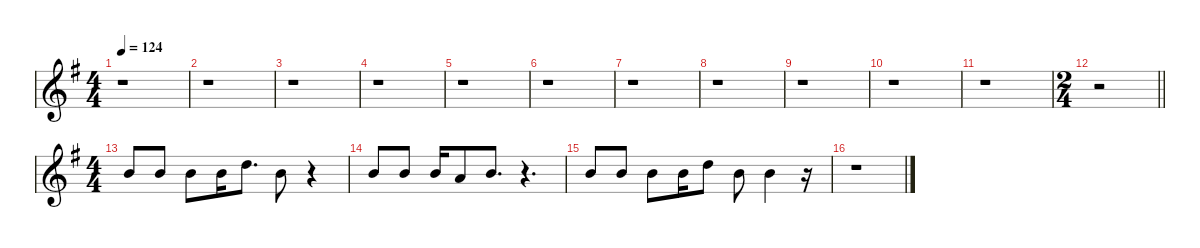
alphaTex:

\defaultSystemsLayout 4
\hideDynamics
\bracketExtendMode nobrackets
\singleTrackTrackNamePolicy hidden
\multiTrackTrackNamePolicy hidden
\otherSystemsTrackNameOrientation horizontal
\track ("Vocal" "harm.") {defaultSystemsLayout 4 mute instrument harmonica}
\staff {score}
\tuning (B3 G3 D3 A2 E2)
\ts (4 4)
\tempo 124
\clef g2
\ks eminor
r.1{dy fff beam Down} |
r.1{beam Down} |
r.1{beam Down} |
r.1{beam Down} |
r.1{beam Down} |
r.1{beam Down} |
r.1{beam Down} |
r.1{beam Down} |
r.1{beam Down} |
r.1{beam Down} |
r.1{beam Down} |
\ts (2 4)
\beaming (8 2 2)
\barLineRight lightlight
r.2{beam Down} |
\ts (4 4)
\beaming (8 2 2 2 2)
12.1{acc forcenatural}.8{beam Up} 12.1{acc forcenatural}.8{beam Up} 12.1{acc forcenatural}.8{beam Down} 12.1{acc forcenatural}.16{beam Down} 15.1{acc forcenatural}.8{d beam Down} 12.1{acc forcenatural}.8{beam Down} r.4{beam Down} |
12.1{acc forcenatural}.8{beam Up} 12.1{acc forcenatural}.8{beam Up} 12.1{acc forcenatural}.16{beam Up} 10.1{acc forcenatural}.8{beam Up} 12.1{acc forcenatural}.8{d beam Up} r.4{d beam Up} |
12.1{acc forcenatural}.8{beam Up} 12.1{acc forcenatural}.8{beam Up} 12.1{acc forcenatural}.8{beam Down} 12.1{acc forcenatural}.16{beam Down} 15.1{acc forcenatural}.8{beam Down} 12.1{acc forcenatural}.8{beam Down} 12.1{acc forcenatural}.4{beam Down} r.16{beam Down} |
r.1{beam Down}
